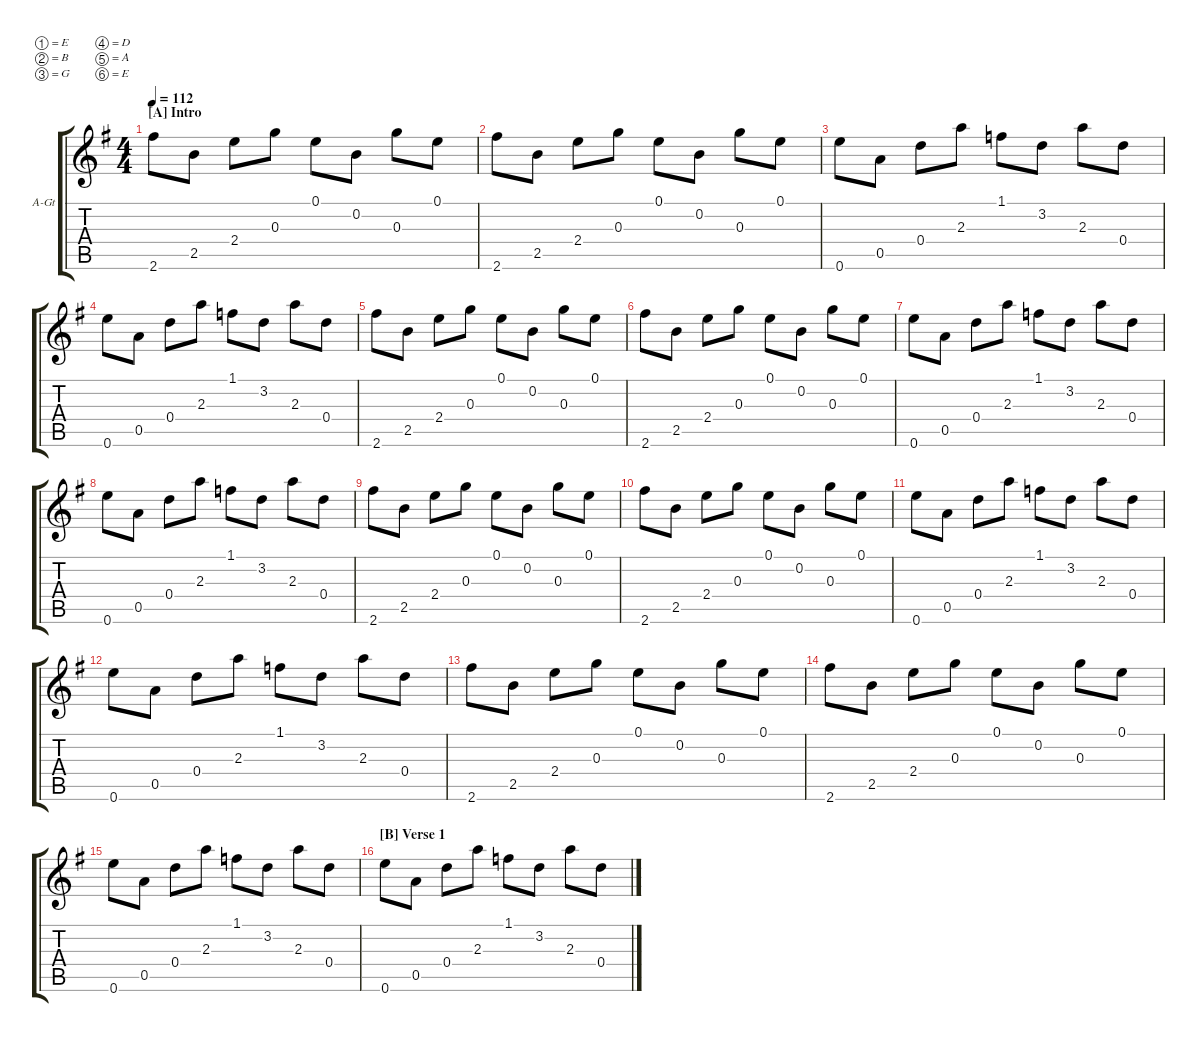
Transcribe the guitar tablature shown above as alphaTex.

\hideDynamics
\bracketExtendMode groupsimilarinstruments
\firstSystemTrackNameOrientation horizontal
\otherSystemsTrackNameOrientation horizontal
\track ("A.Guitar 1" "A-Gt") {multiBarRest instrument acousticguitarsteel}
\staff {score tabs}
\tuning (E4 B3 G4 D4 A3 E4)
\ts (4 4)
\section ("A" "Intro")
\tempo 112
\clef g2
\ks g
2.6.8{dy f instrument acousticguitarsteel} 2.5.8 2.4.8 0.3.8 0.1.8 0.2.8 0.3.8 0.1.8 |
2.6.8 2.5.8 2.4.8 0.3.8 0.1.8 0.2.8 0.3.8 0.1.8 |
0.6.8 0.5.8 0.4.8 2.3.8 1.1.8 3.2.8 2.3.8 0.4.8 |
0.6.8 0.5.8 0.4.8 2.3.8 1.1.8 3.2.8 2.3.8 0.4.8 |
2.6.8 2.5.8 2.4.8 0.3.8 0.1.8 0.2.8 0.3.8 0.1.8 |
2.6.8 2.5.8 2.4.8 0.3.8 0.1.8 0.2.8 0.3.8 0.1.8 |
0.6.8 0.5.8 0.4.8 2.3.8 1.1.8 3.2.8 2.3.8 0.4.8 |
0.6.8 0.5.8 0.4.8 2.3.8 1.1.8 3.2.8 2.3.8 0.4.8 |
2.6.8 2.5.8 2.4.8 0.3.8 0.1.8 0.2.8 0.3.8 0.1.8 |
2.6.8 2.5.8 2.4.8 0.3.8 0.1.8 0.2.8 0.3.8 0.1.8 |
0.6.8 0.5.8 0.4.8 2.3.8 1.1.8 3.2.8 2.3.8 0.4.8 |
0.6.8 0.5.8 0.4.8 2.3.8 1.1.8 3.2.8 2.3.8 0.4.8 |
2.6.8 2.5.8 2.4.8 0.3.8 0.1.8 0.2.8 0.3.8 0.1.8 |
2.6.8 2.5.8 2.4.8 0.3.8 0.1.8 0.2.8 0.3.8 0.1.8 |
0.6.8 0.5.8 0.4.8 2.3.8 1.1.8 3.2.8 2.3.8 0.4.8 |
\section ("B" "Verse 1")
0.6.8 0.5.8 0.4.8 2.3.8 1.1.8 3.2.8 2.3.8 0.4.8
